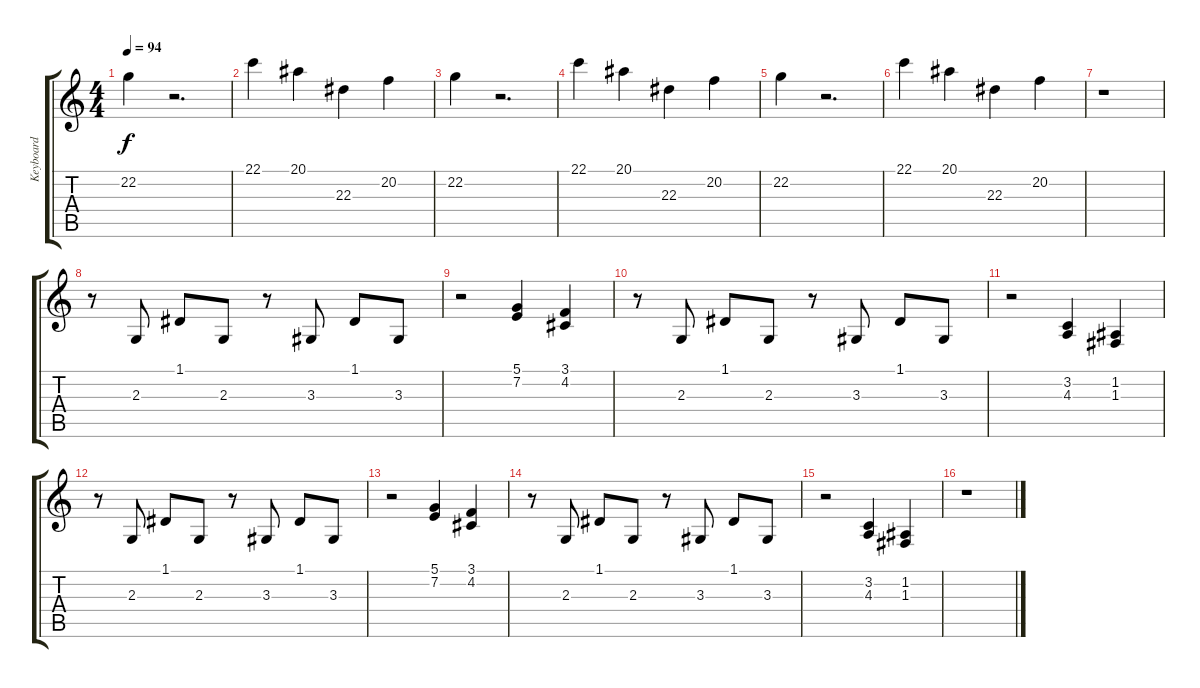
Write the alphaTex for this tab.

\track ("Keyboard" "Keyboard") {instrument stringensemble1}
\staff {score tabs}
\tuning (D4 A3 F3 C3 G2 C2) {hide}
\ts (4 4)
\tempo 94
\clef g2
\ks c
22.2.4{dy f} r.2{d} |
22.1.4 20.1.4 22.3.4 20.2.4 |
22.2.4 r.2{d} |
22.1.4 20.1.4 22.3.4 20.2.4 |
22.2.4 r.2{d} |
22.1.4 20.1.4 22.3.4 20.2.4 |
r.1 |
r.8 2.3.8 1.1.8 2.3.8 r.8 3.3.8 1.1.8 3.3.8 |
r.2 (5.1 7.2).4 (3.1 4.2).4 |
r.8 2.3.8 1.1.8 2.3.8 r.8 3.3.8 1.1.8 3.3.8 |
r.2 (3.2 4.3).4 (1.2 1.3).4 |
r.8 2.3.8 1.1.8 2.3.8 r.8 3.3.8 1.1.8 3.3.8 |
r.2 (5.1 7.2).4 (3.1 4.2).4 |
r.8 2.3.8 1.1.8 2.3.8 r.8 3.3.8 1.1.8 3.3.8 |
r.2 (3.2 4.3).4 (1.2 1.3).4 |
r.1
